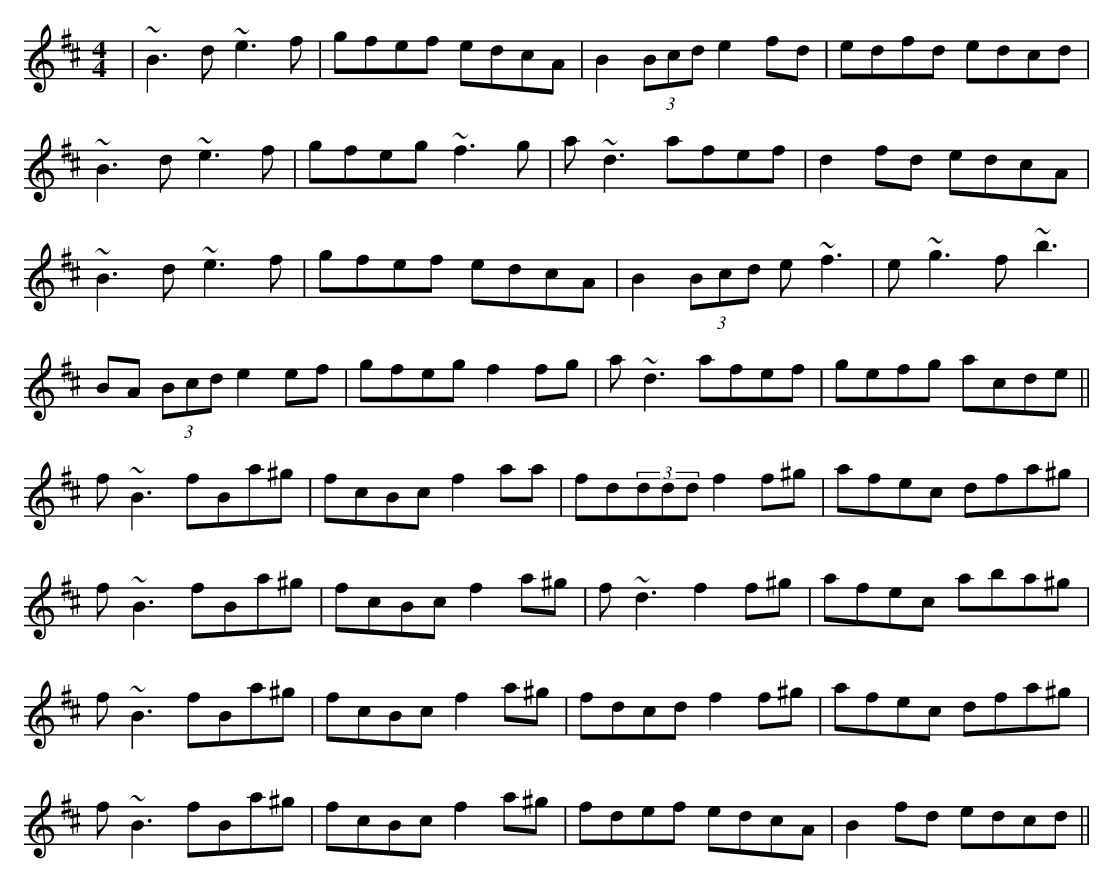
X:1
M:4/4
K:Bmin
|~B3d ~e3f|gfef edcA|B2(3Bcd e2fd|edfd edcd|
~B3d ~e3f|gfeg ~f3g|a~d3 afef|d2fd edcA|
~B3d ~e3f|gfef edcA|B2(3Bcd e~f3|e~g3 f~b3|
BA (3Bcd e2 ef|gfeg f2fg|a~d3 afef|gefg acde||
f~B3 fBa^g|fcBc f2 aa|fd(3ddd f2f^g|afec dfa^g|
f~B3 fBa^g|fcBc f2a^g|f~d3 f2f^g|afec aba^g|
f~B3 fBa^g|fcBc f2a^g|fdcd f2f^g|afec dfa^g|
f~B3fBa^g|fcBc f2a^g|fdef edcA|B2fd edcd||
